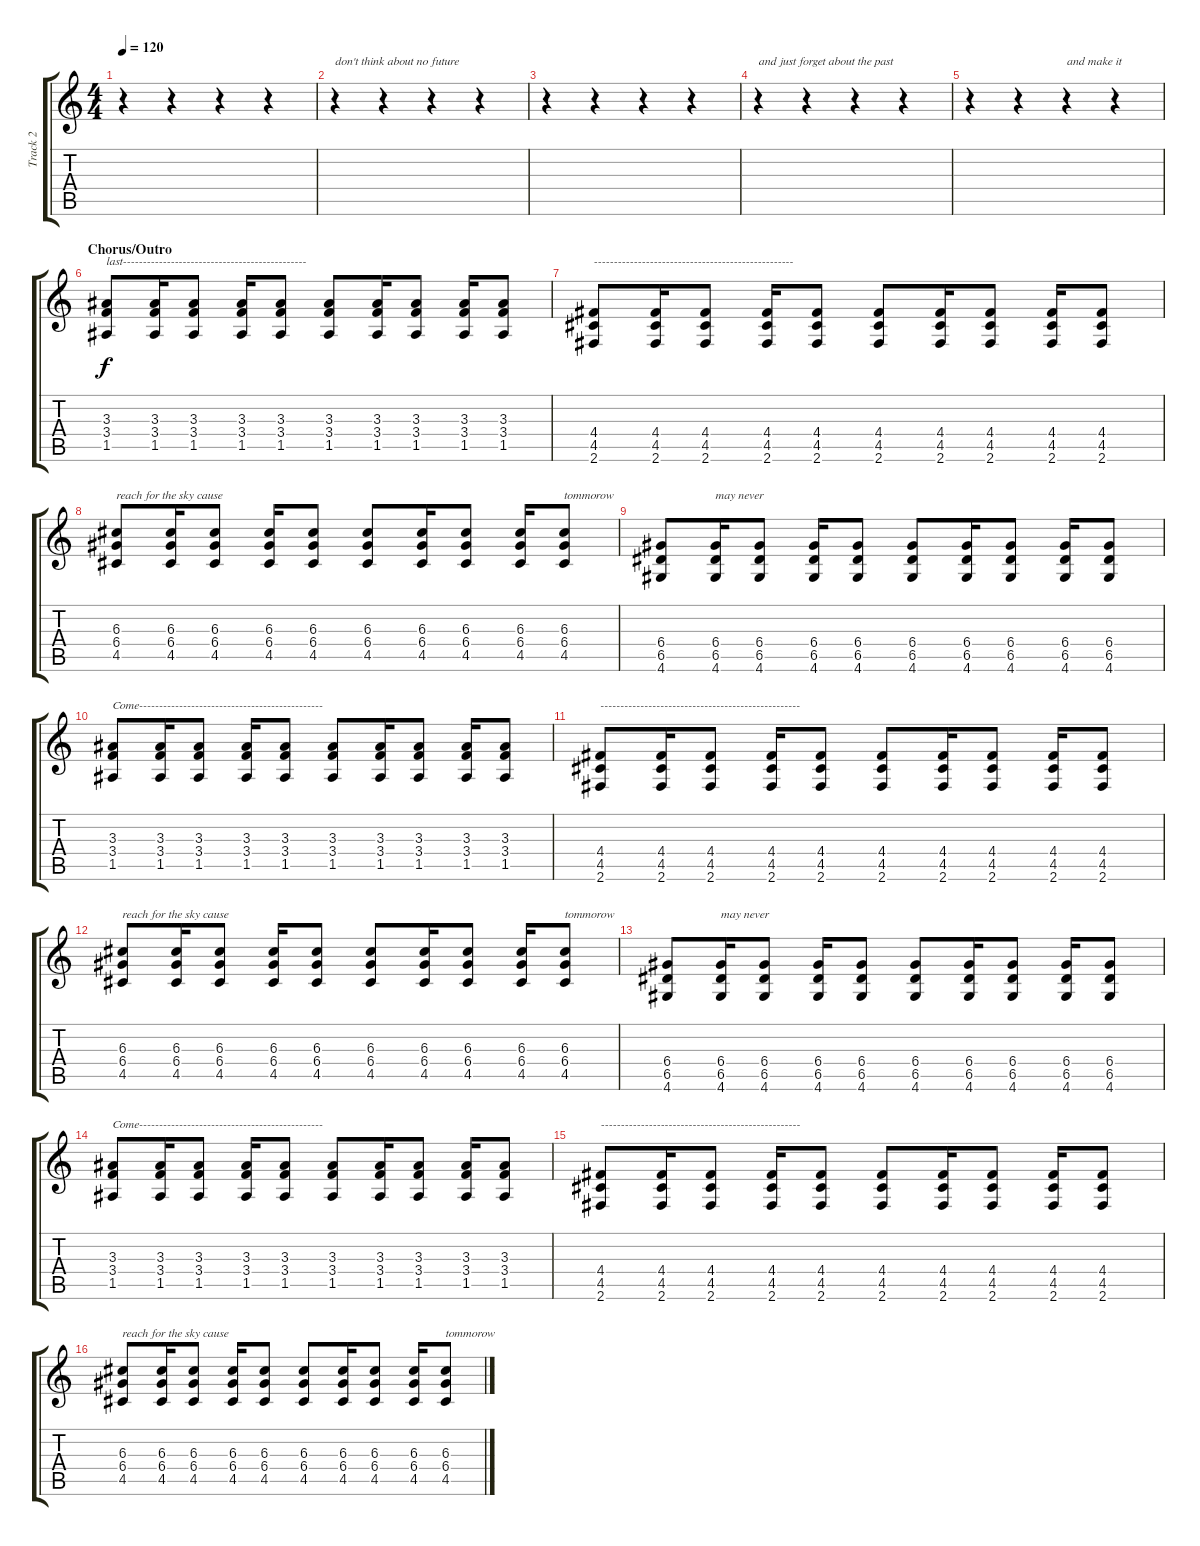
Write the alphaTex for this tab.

\track ("Track 2" "Track 2") {instrument distortionguitar}
\staff {score tabs}
\tuning (E4 B3 G3 D3 A2 E2) {hide}
\ts (4 4)
\tempo 120
\clef g2
\ks c
r.4{dy f} r.4 r.4 r.4 |
r.4{txt "don't think about no future"} r.4 r.4 r.4 |
r.4 r.4 r.4 r.4 |
r.4{txt "and just forget about the past"} r.4 r.4 r.4 |
r.4 r.4 r.4{txt "and make it"} r.4 |
\section ("" "Chorus/Outro")
(3.3 3.4 1.5).8{txt "last----------------------------------------------"} (3.3 3.4 1.5).16 (3.3 3.4 1.5).8 (3.3 3.4 1.5).16 (3.3 3.4 1.5).8 (3.3 3.4 1.5).8 (3.3 3.4 1.5).16 (3.3 3.4 1.5).8 (3.3 3.4 1.5).16 (3.3 3.4 1.5).8 |
(4.4 4.5 2.6).8{txt "--------------------------------------------------"} (4.4 4.5 2.6).16 (4.4 4.5 2.6).8 (4.4 4.5 2.6).16 (4.4 4.5 2.6).8 (4.4 4.5 2.6).8 (4.4 4.5 2.6).16 (4.4 4.5 2.6).8 (4.4 4.5 2.6).16 (4.4 4.5 2.6).8 |
(6.3 6.4 4.5).8{txt "reach for the sky cause"} (6.3 6.4 4.5).16 (6.3 6.4 4.5).8 (6.3 6.4 4.5).16 (6.3 6.4 4.5).8 (6.3 6.4 4.5).8 (6.3 6.4 4.5).16 (6.3 6.4 4.5).8 (6.3 6.4 4.5).16 (6.3 6.4 4.5).8{txt "tommorow"} |
(6.4 6.5 4.6).8 (6.4 6.5 4.6).16{txt "may never"} (6.4 6.5 4.6).8 (6.4 6.5 4.6).16 (6.4 6.5 4.6).8 (6.4 6.5 4.6).8 (6.4 6.5 4.6).16 (6.4 6.5 4.6).8 (6.4 6.5 4.6).16 (6.4 6.5 4.6).8 |
(3.3 3.4 1.5).8{txt "Come----------------------------------------------"} (3.3 3.4 1.5).16 (3.3 3.4 1.5).8 (3.3 3.4 1.5).16 (3.3 3.4 1.5).8 (3.3 3.4 1.5).8 (3.3 3.4 1.5).16 (3.3 3.4 1.5).8 (3.3 3.4 1.5).16 (3.3 3.4 1.5).8 |
(4.4 4.5 2.6).8{txt "--------------------------------------------------"} (4.4 4.5 2.6).16 (4.4 4.5 2.6).8 (4.4 4.5 2.6).16 (4.4 4.5 2.6).8 (4.4 4.5 2.6).8 (4.4 4.5 2.6).16 (4.4 4.5 2.6).8 (4.4 4.5 2.6).16 (4.4 4.5 2.6).8 |
(6.3 6.4 4.5).8{txt "reach for the sky cause"} (6.3 6.4 4.5).16 (6.3 6.4 4.5).8 (6.3 6.4 4.5).16 (6.3 6.4 4.5).8 (6.3 6.4 4.5).8 (6.3 6.4 4.5).16 (6.3 6.4 4.5).8 (6.3 6.4 4.5).16 (6.3 6.4 4.5).8{txt "tommorow"} |
(6.4 6.5 4.6).8 (6.4 6.5 4.6).16{txt "may never"} (6.4 6.5 4.6).8 (6.4 6.5 4.6).16 (6.4 6.5 4.6).8 (6.4 6.5 4.6).8 (6.4 6.5 4.6).16 (6.4 6.5 4.6).8 (6.4 6.5 4.6).16 (6.4 6.5 4.6).8 |
(3.3 3.4 1.5).8{txt "Come----------------------------------------------"} (3.3 3.4 1.5).16 (3.3 3.4 1.5).8 (3.3 3.4 1.5).16 (3.3 3.4 1.5).8 (3.3 3.4 1.5).8 (3.3 3.4 1.5).16 (3.3 3.4 1.5).8 (3.3 3.4 1.5).16 (3.3 3.4 1.5).8 |
(4.4 4.5 2.6).8{txt "--------------------------------------------------"} (4.4 4.5 2.6).16 (4.4 4.5 2.6).8 (4.4 4.5 2.6).16 (4.4 4.5 2.6).8 (4.4 4.5 2.6).8 (4.4 4.5 2.6).16 (4.4 4.5 2.6).8 (4.4 4.5 2.6).16 (4.4 4.5 2.6).8 |
(6.3 6.4 4.5).8{txt "reach for the sky cause"} (6.3 6.4 4.5).16 (6.3 6.4 4.5).8 (6.3 6.4 4.5).16 (6.3 6.4 4.5).8 (6.3 6.4 4.5).8 (6.3 6.4 4.5).16 (6.3 6.4 4.5).8 (6.3 6.4 4.5).16 (6.3 6.4 4.5).8{txt "tommorow"}
